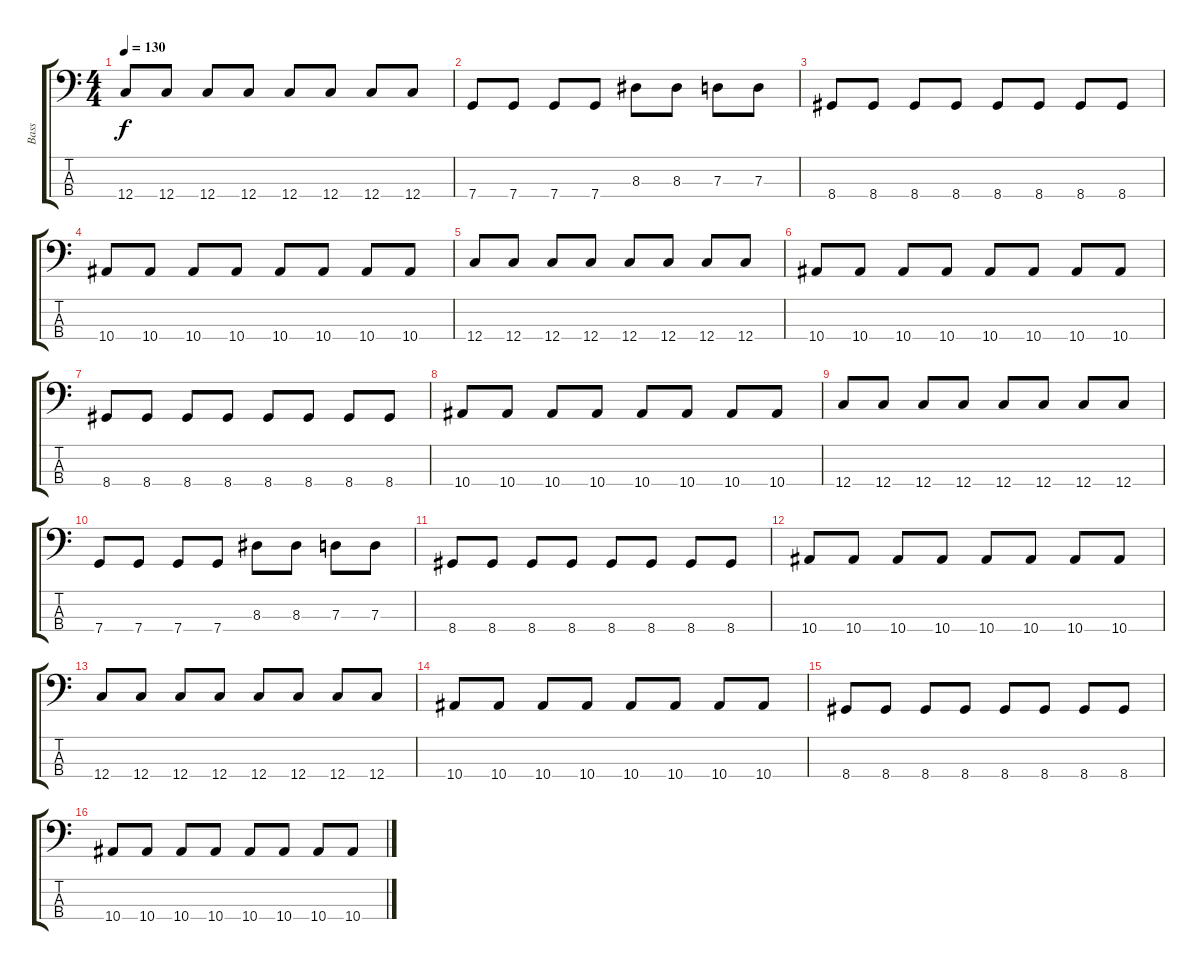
\track ("Bass" "Bass") {instrument electricbasspick}
\staff {score tabs}
\tuning (F2 C2 G1 C1) {hide}
\ts (4 4)
\tempo 130
\clef f4
\ks c
12.4.8{dy f} 12.4.8 12.4.8 12.4.8 12.4.8 12.4.8 12.4.8 12.4.8 |
7.4.8 7.4.8 7.4.8 7.4.8 8.3.8 8.3.8 7.3.8 7.3.8 |
8.4.8 8.4.8 8.4.8 8.4.8 8.4.8 8.4.8 8.4.8 8.4.8 |
10.4.8 10.4.8 10.4.8 10.4.8 10.4.8 10.4.8 10.4.8 10.4.8 |
12.4.8 12.4.8 12.4.8 12.4.8 12.4.8 12.4.8 12.4.8 12.4.8 |
10.4.8 10.4.8 10.4.8 10.4.8 10.4.8 10.4.8 10.4.8 10.4.8 |
8.4.8 8.4.8 8.4.8 8.4.8 8.4.8 8.4.8 8.4.8 8.4.8 |
10.4.8 10.4.8 10.4.8 10.4.8 10.4.8 10.4.8 10.4.8 10.4.8 |
12.4.8 12.4.8 12.4.8 12.4.8 12.4.8 12.4.8 12.4.8 12.4.8 |
7.4.8 7.4.8 7.4.8 7.4.8 8.3.8 8.3.8 7.3.8 7.3.8 |
8.4.8 8.4.8 8.4.8 8.4.8 8.4.8 8.4.8 8.4.8 8.4.8 |
10.4.8 10.4.8 10.4.8 10.4.8 10.4.8 10.4.8 10.4.8 10.4.8 |
12.4.8 12.4.8 12.4.8 12.4.8 12.4.8 12.4.8 12.4.8 12.4.8 |
10.4.8 10.4.8 10.4.8 10.4.8 10.4.8 10.4.8 10.4.8 10.4.8 |
8.4.8 8.4.8 8.4.8 8.4.8 8.4.8 8.4.8 8.4.8 8.4.8 |
10.4.8 10.4.8 10.4.8 10.4.8 10.4.8 10.4.8 10.4.8 10.4.8
